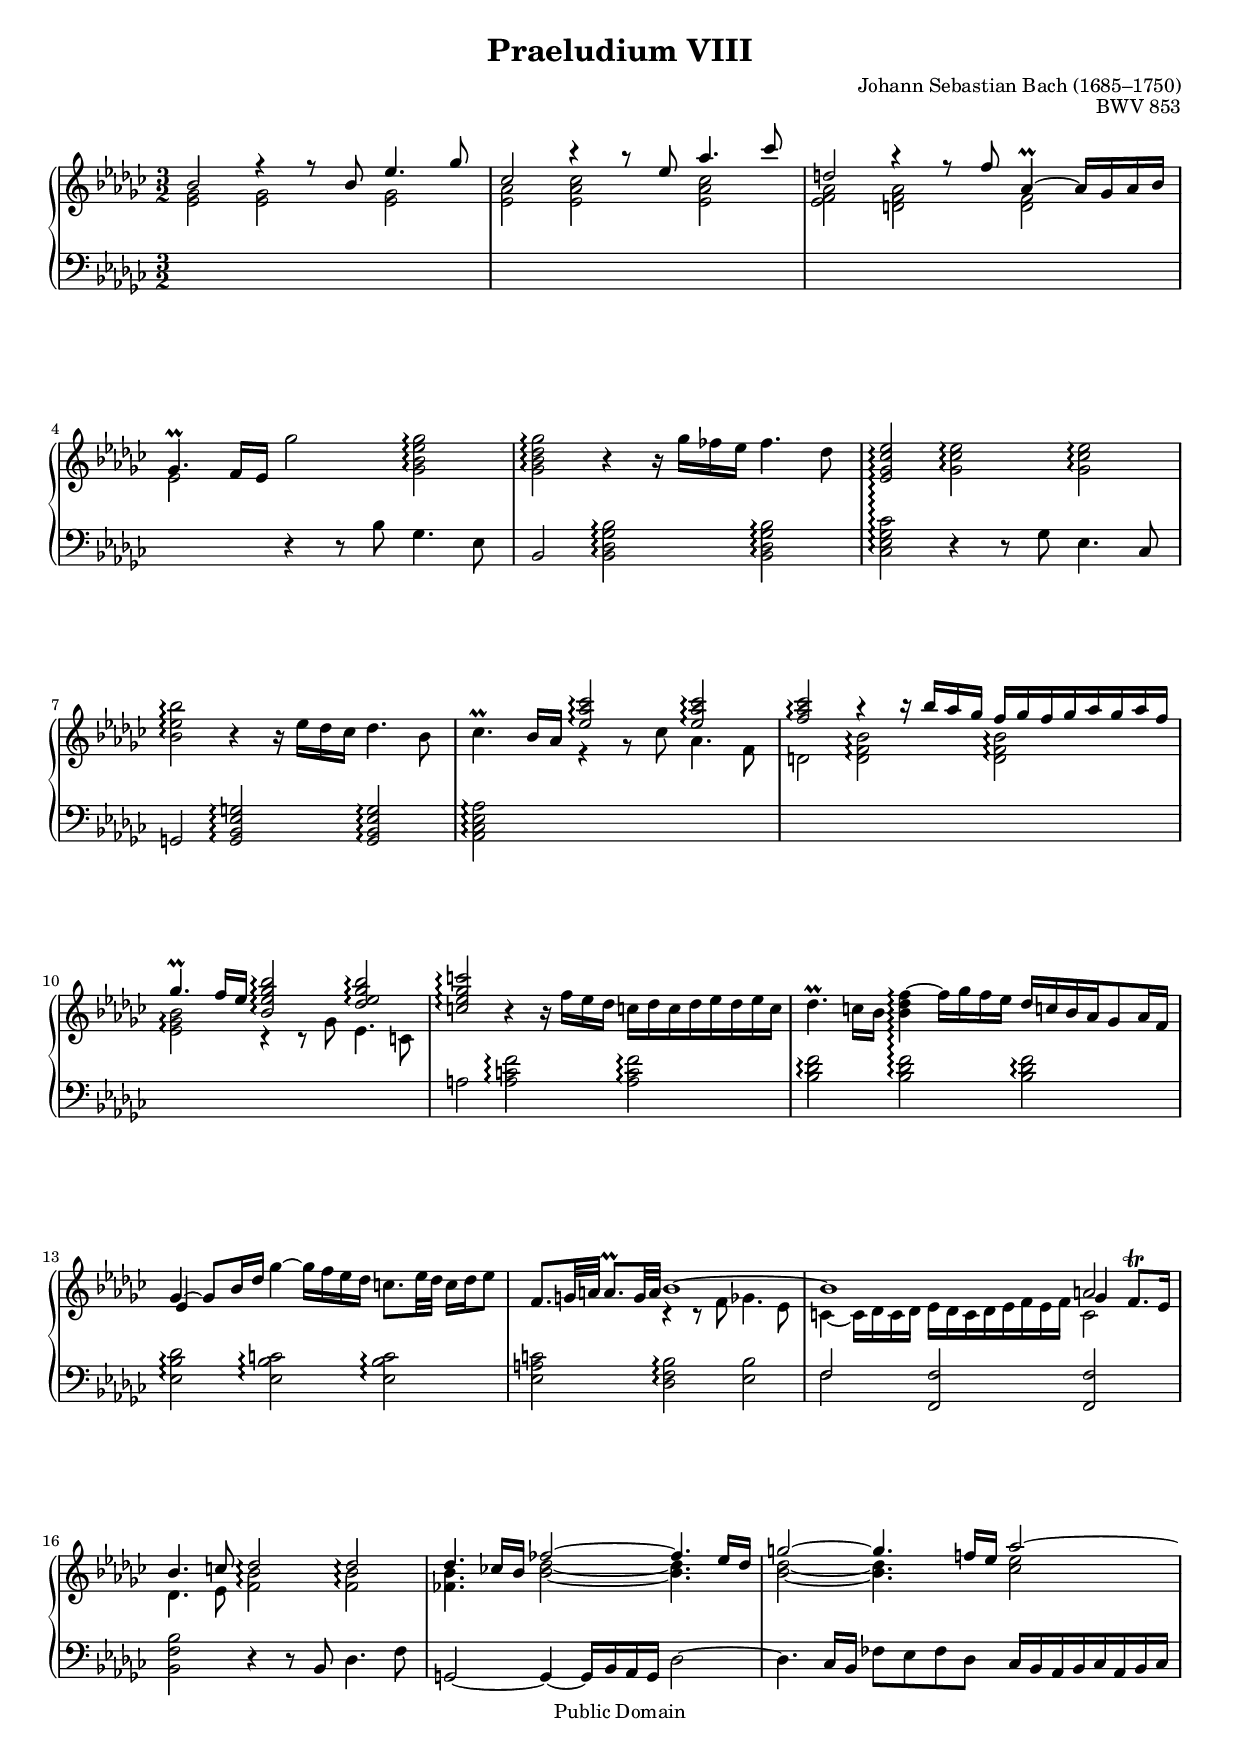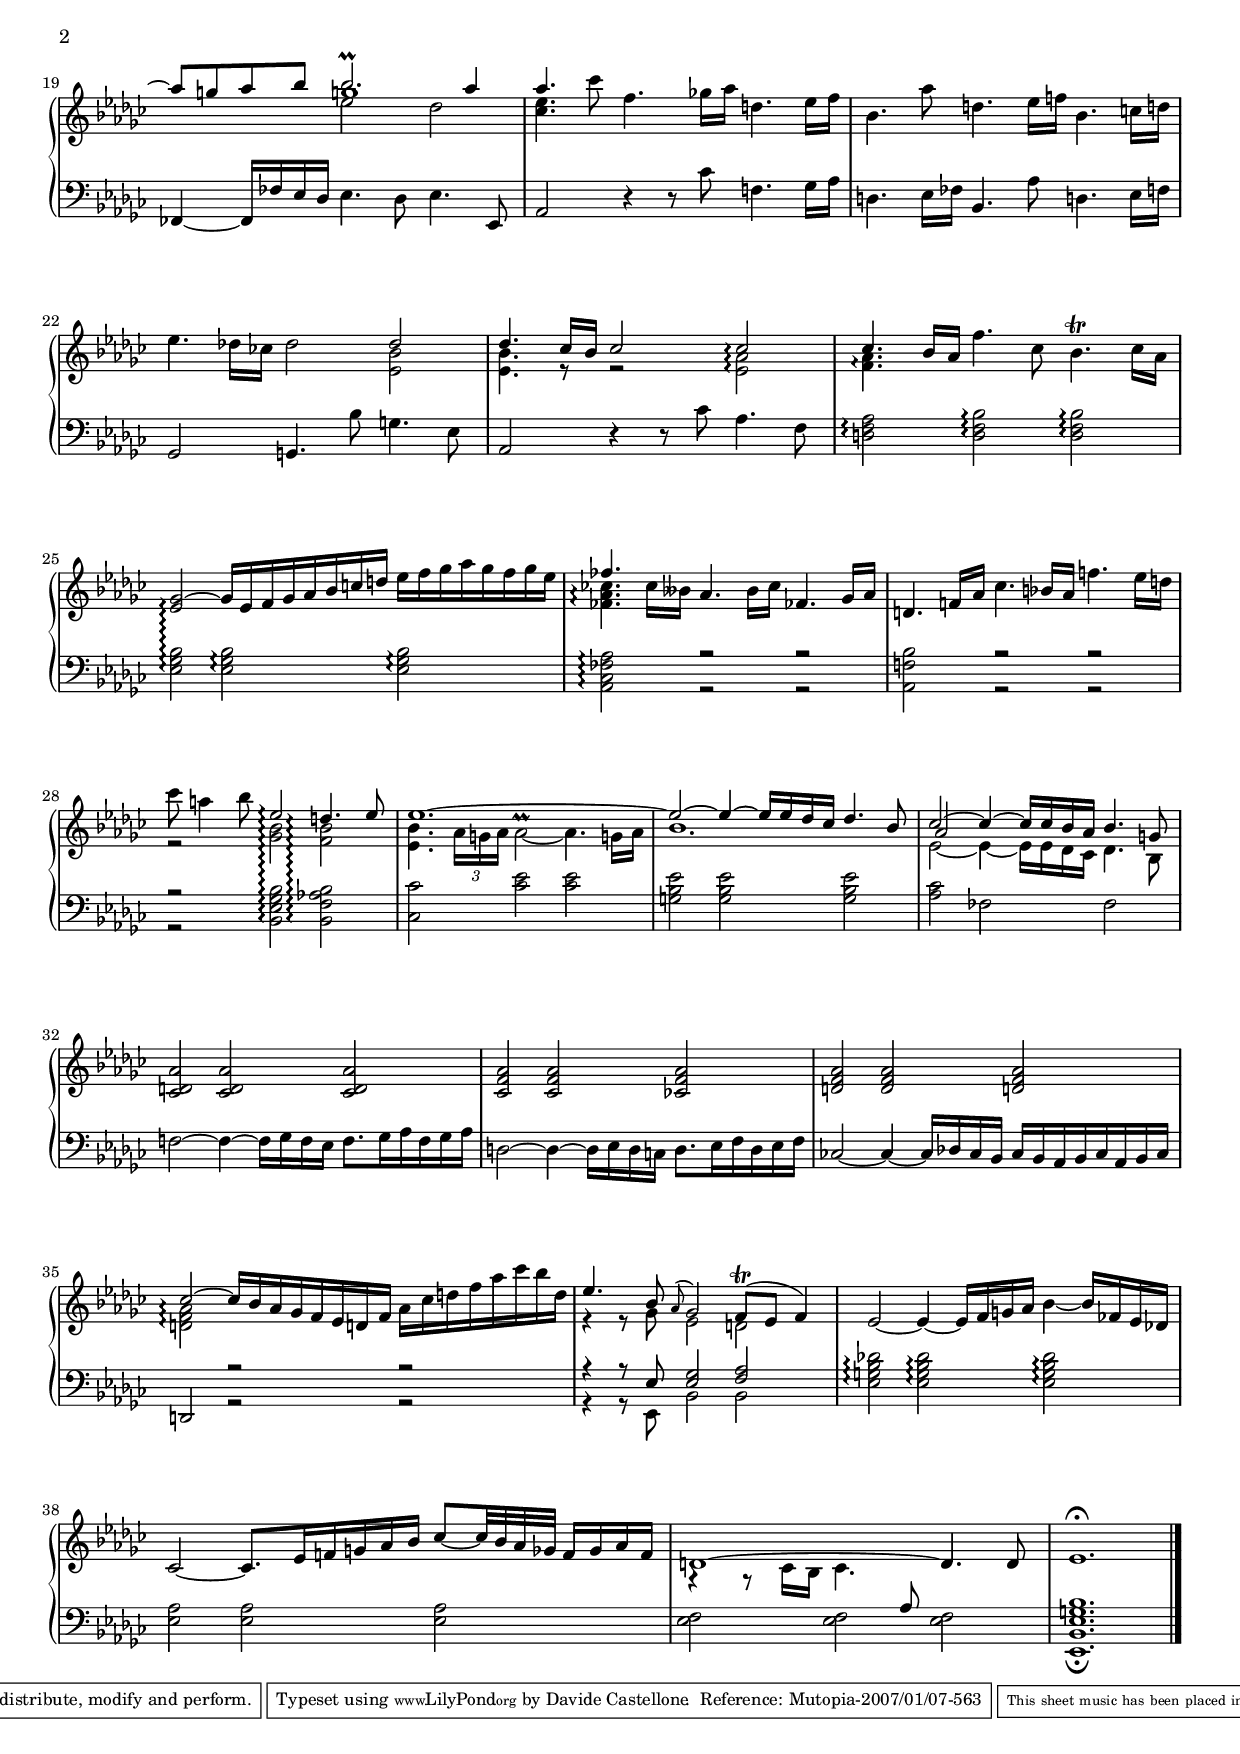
\version "2.9.9"
\include "italiano.ly"

\header {
  title =	"Praeludium VIII"
  opus = "BWV 853"
  composer = 	 "Johann Sebastian Bach (1685–1750)"
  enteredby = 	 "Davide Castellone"

  % mutopia headers.
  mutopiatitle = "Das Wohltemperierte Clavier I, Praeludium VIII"
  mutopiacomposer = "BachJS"
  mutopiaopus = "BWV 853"
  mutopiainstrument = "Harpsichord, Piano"
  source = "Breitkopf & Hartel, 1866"

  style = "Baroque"
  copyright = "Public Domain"
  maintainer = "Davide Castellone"
  mantainerweb = "www.liceonovello.it/Members/kastel/music"
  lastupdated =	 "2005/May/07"
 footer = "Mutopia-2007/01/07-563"
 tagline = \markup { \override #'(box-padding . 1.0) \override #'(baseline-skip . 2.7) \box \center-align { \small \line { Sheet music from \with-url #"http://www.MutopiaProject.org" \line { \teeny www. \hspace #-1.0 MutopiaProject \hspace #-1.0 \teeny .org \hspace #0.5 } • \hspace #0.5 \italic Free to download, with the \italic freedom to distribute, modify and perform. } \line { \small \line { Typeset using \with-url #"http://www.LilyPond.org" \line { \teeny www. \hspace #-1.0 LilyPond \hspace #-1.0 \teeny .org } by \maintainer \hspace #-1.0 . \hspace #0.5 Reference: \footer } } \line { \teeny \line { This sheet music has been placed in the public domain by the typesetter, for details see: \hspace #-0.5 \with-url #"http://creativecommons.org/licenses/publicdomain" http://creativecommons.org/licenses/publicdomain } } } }
}

#(set-global-staff-size 17)

acy = \set PianoStaff.connectArpeggios = ##t
acn = \set PianoStaff.connectArpeggios = ##f
staffOne = \change Staff = one
staffTwo = \change Staff = two

right = \relative do'' { \acy \stemUp \set Staff.tupletNumberFormatFunction = #'()
		sib2 r4 r8 sib mib4. solb8 |
		dob,2 r4 r8 mib lab4. dob8 |
		re,2 r4 r8 fa \once \override Tie #'direction = #UP lab,4\prall ~ lab16 solb lab sib |
		solb4.\prall fa16 mib \stemNeutral solb'2 <solb, sib mib solb>2\arpeggio |
		<solb sib reb solb>\arpeggio r4 r16 solb' fab mib fab4. reb8 |
	%5
		<mib, solb dob mib>2\arpeggio <solb dob mib>\arpeggio <solb dob mib>\arpeggio |
		<sib mib sib'>\arpeggio r4 r16 mib reb dob reb4. sib8 |
		dob4.\prall sib16 lab \stemUp <mib' lab dob>2\arpeggio <mib lab dob>\arpeggio |
		<fa lab dob>\arpeggio r4 r16 sib lab solb fa solb fa solb lab solb lab fa |
		solb4.\prall fa16 mib <sib mib solb sib>2\arpeggio <reb mib solb sib>\arpeggio |
	%10
		<do mib solb do>\arpeggio r4 r16 \stemNeutral fa mib reb do! reb do reb mib reb mib do |
		reb4.\prall do16 sib <<sib4\arpeggio reb4 fa4~\arpeggio>> fa16 solb fa mib reb do! sib lab solb8 lab16 fa |
		<< { solb4 ~ solb8 sib16 reb } \\ { \stemUp \shiftOn mib,4 } >>
			solb'4 ~ solb16 fa mib reb do8. mib32 reb do16 reb mib8 |
		fa,8. sol32 la la8.\prall sol32 la << { sib1 ~ } \\ { r4 r8 fa solb4. mib8 } >> |
		<< sib'1 \\ { do,4 ~ do16 reb do reb mib reb do reb mib fa mib fa } >>
			<< la2 \\ do,2 \\ { solb'4 fa8.\trill mib16 } >> |
	%15
		<< { sib'4. do8 reb2\arpeggio reb\arpeggio } \\
			{ reb,4. mib8 <fa sib>2\arpeggio <fa sib>\arpeggio } >> |
		<< { reb'4. dob16 sib fab'2 ~ fab4. mib16 reb } \\
			{ <fab, sib>4. s8 <sib reb>2 ~ <sib reb>4. } >> |
		<< { sol'2 ~ sol4. fa16 mib lab2 ~ } \\ { <sib, reb>2 ~ <sib reb>4. s8 <dob mib>2 } >>
		<< { lab'8 sol lab sib sib2.\prall lab4 } \\ { s2 mib reb } \\ { s2 sol!1 } >> |
		<< lab4. \\ <dob, mib> >> dob'8 fa,4. solb16 lab re,4. mib16 fa |
	%20
		sib,4. lab'8 re,4. mib16 fa sib,4. do16 re! |
		mib4. reb16 dob reb2 << reb \\ <mib, sib'> >> |
		<< { reb'4. dob16 sib dob2 dob\arpeggio } \\ { <mib, sib'>4. r8 r2 <mib lab>\arpeggio } >> |
			\acn
		<< { dob'4.\arpeggio sib16 lab } \\
			{ <fa lab>4.\arpeggio } >> \acy fa'4. dob8 sib4.\trill dob16 lab |
		\tieUp <mib solb>2\arpeggio ~ solb16 mib fa solb lab sib do re mib fa solb lab solb fa solb mib |
			\tieNeutral \acn
	%25
		<< fab4.\arpeggio \\ <fab, lab dob>\arpeggio >> \acy
			dob'16 sibb lab4. sibb16 dob fab,!4. solb16 lab |
		re,4. fa16 lab dob4. sib16 lab fa'4. mib16 re |
		<< { \stemDown dob'8 la4 sib8 \stemUp mib,2\arpeggio re4.\arpeggio mib8 } \\
			{ r2 <solb, sib>2\arpeggio <fa sib>\arpeggio } >> |
		<< { mib'1. ~ } \\ { <mib, sib'>4. \times 2/3 { lab16 sol lab }
			\once \override Script #'extra-offset = #'(0 . -1.5) lab2 ~^\prall lab4. sol!16 lab } >> |
			%This may seem brutal but it's necessary         ^
		<< { mib'2 ~ mib4 ~ mib16 mib reb dob reb4. sib8 } \\ sib1. >> |
	%30
		<< { dob2 ~ dob4 ~ dob16 dob sib lab sib4. sol8 } \\
			{ mib2 ~ mib4 ~ mib16 mib reb dob reb4. sib8 } \\ lab'2 >>
		\repeat unfold 3 <dob, re lab'>2 |
		\repeat unfold 3 <dob fa lab> |
		\repeat unfold 3 <re fa lab> |
		<< { dob'2\arpeggio ~ dob16 sib lab solb fa mib re! fa } \\ <re fa lab>2\arpeggio >>
			lab'16 dob re fa lab dob sib re, |
	%35
		<< { mib4. sib8 \appoggiatura lab solb2 fa8(\trill mib fa4) } \\ { r4 r8 solb mib2 re2 } >> |
		mib2 ~ mib4 ~ mib16 fa sol lab sib4 ~ sib16 fab mib reb |
		dob2 ~ dob8. mib16 fa sol! lab sib dob8 ~ dob32 sib lab solb fa16 solb lab fa |
		<< { re1 ~ re4. re8 } \\ { solb,4\rest solb8\rest dob16 sib dob4. \staffTwo \stemUp lab8 } >> |
		mib'1.\fermata
	}

left = \relative do' { \staffOne \stemDown
		<mib solb>2 <mib solb> <mib solb> |
		<mib lab> <mib lab dob> <mib lab dob> |
		<mib fa lab> <re! fa lab> <re fa> |
		mib \staffTwo \stemNeutral r4 r8 sib8 solb4. mib8 |
		sib2 <sib reb solb sib>\arpeggio <sib reb solb sib>\arpeggio |
	%5
		<dob mib solb dob>\arpeggio r4 r8 solb'8 mib4. dob8 |
		sol!2 <sol sib mib sol>\arpeggio <sol sib mib sol>\arpeggio |
		<lab dob mib lab>\arpeggio \staffOne \stemDown r4 r8 dob''8 lab4. fa8 |
		re!2 <re fa sib>\arpeggio <re fa sib>\arpeggio |
		<mib solb sib>\arpeggio r4 r8 solb8 mib4. do!8 |
	%10
		\staffTwo \stemNeutral la!2 <la do! fa>\arpeggio <la do fa>\arpeggio |
		<sib reb fa>\arpeggio <sib reb fa>\arpeggio <sib reb fa>\arpeggio |
		<mib, sib' reb>\arpeggio <mib sib' do!>\arpeggio <mib sib' do>\arpeggio |
		<mib la do> <reb fa sib>\arpeggio <mib sib'> |
		<< fa \\ fa >> <fa, fa'> <fa fa'> |
	%15
		<sib fa' sib> r4 r8 sib8 reb4. fa8 |
		sol,2 ~ sol4 ~ sol16 sib lab sol reb'2 ~ |
		reb4. dob16 sib fab'8 mib fab reb dob16 sib lab sib dob lab sib dob |
		fab,4 ~ fab16 fab' mib reb mib4. reb8 mib4. mib,8 |
		lab2 r4 r8 dob'8 fa,4. solb16 lab |
	%20
		re,!4. mib16 fab sib,4. lab'8 re,!4. mib16 fa |
		solb,2 sol!4. sib'8 sol!4. mib8 |
		lab,2 r4 r8 dob'8 lab4. fa8 |
		<re! fa lab>2\arpeggio <re fa sib>\arpeggio <re fa sib>\arpeggio |
		\repeat unfold 3 <mib solb sib>\arpeggio |
	%25
		<lab, dob fab lab>\arpeggio << { r2 r2 } \\ { r2 r2 } >> |
		<lab fa' sib> << { r2 r2 } \\ { r2 r2 } >> |
		<< r2 \\ r2 >> <sib mib solb sib>\arpeggio <sib fa' lab sib>\arpeggio |
		<dob dob'> <dob' mib> <dob mib> |
		\repeat unfold 3 <sol sib mib> |
	%30
		<lab dob> fab fab |
		fa!2 ~ fa4 ~ fa16 solb fa mib fa8. solb16 lab fa solb lab |
		re,2 ~ re4 ~ re16 mib re do re8. mib16 fa re mib fa |
		dob2 ~ dob4 ~ dob16 reb dob sib dob sib lab sib dob lab sib dob |
		re,2 << { r2 r2 } \\ { r2 r2 } >> |
	%35
		<< { r4 r8 mib' <mib solb>2 <fa lab> } \\ { r4 r8 mib, sib'2 sib } >> |
		\repeat unfold 3 <mib sol sib reb>\arpeggio |
		\repeat unfold 3 <mib lab> |
		\repeat unfold 3 <mib fa> |
		<mib, sib' mib sol! sib>1._\fermata |
	}

\paper { between-system-padding = 2\mm between-system-space = 2\mm ragged-last-bottom = ##f after-title-space = 1\mm between-title-space = 0.2\mm indent = 0\mm print-page-number = ##t
%#(if (equal? paper-width (* 8.5 in)) (define system-count 13))
%#(if (equal? paper-width (* 210 mm)) (define system-count 13))
}

\score {
	 \context PianoStaff << #(set-accidental-style 'piano)
		\override PianoStaff.Arpeggio #'staff-position = #4.0
		\context Staff = "one" { \set Staff.extraNatural = ##t
		\clef treble
		\key mib \minor
		\time 3/2
		\right
		\bar "|." }

		\context Staff = "two" { \set Staff.extraNatural = ##t
		\clef bass
		\key mib \minor
		\time 3/2
		\left
		\bar "|." }
	>>

	\midi { \tempo 4 = 80 }
	\layout { }
}
